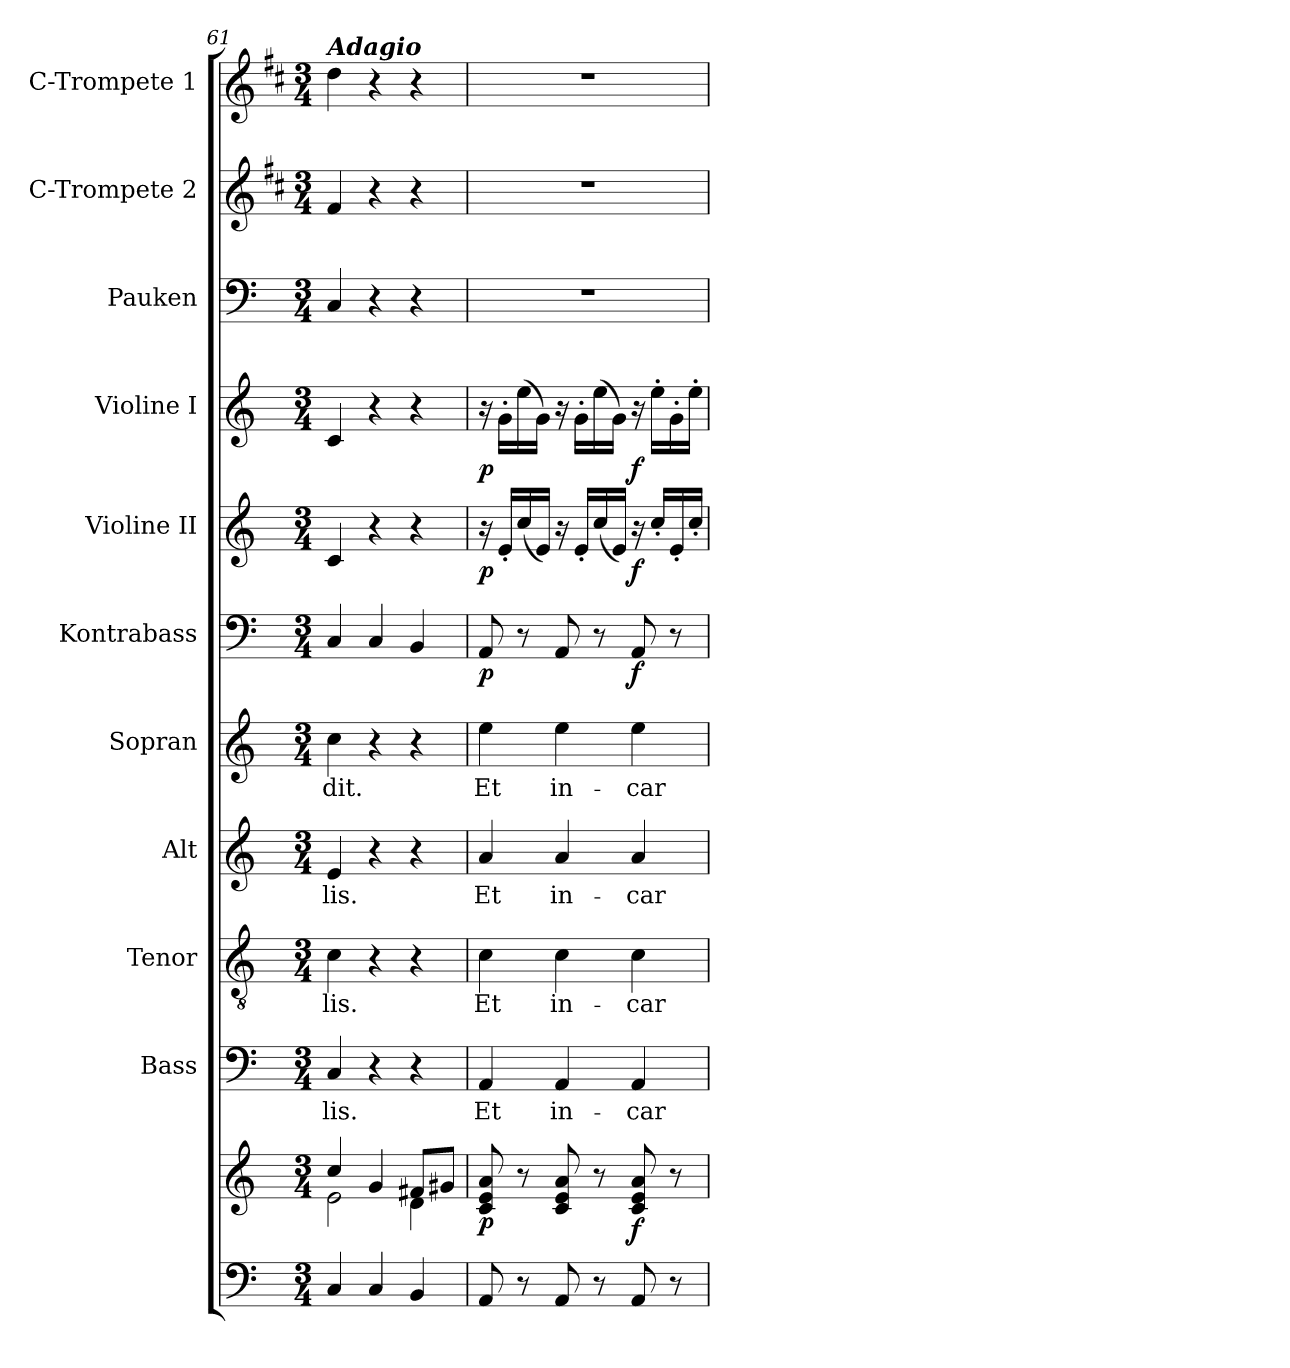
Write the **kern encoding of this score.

**kern	**kern	**dynam	**kern	**text	**kern	**text	**kern	**text	**kern	**text	**kern	**dynam	**kern	**dynam	**kern	**dynam	**kern	**kern	**kern
*part11	*part11	*part11	*part10	*part10	*part9	*part9	*part8	*part8	*part7	*part7	*part6	*part6	*part5	*part5	*part4	*part4	*part3	*part2	*part1
*staff12	*staff11	*staff11/12	*staff10	*staff10	*staff9	*staff9	*staff8	*staff8	*staff7	*staff7	*staff6	*staff6	*staff5	*staff5	*staff4	*staff4	*staff3	*staff2	*staff1
*	*	*	*I"Bass	*	*I"Tenor	*	*I"Alt	*	*I"Sopran	*	*I"Kontrabass	*	*I"Violine II	*	*I"Violine I	*	*I"Pauken	*I"C-Trompete 2	*I"C-Trompete 1
*	*	*	*I'B.	*	*I'T.	*	*I'A.	*	*I'S.	*	*I'Kb.	*	*I'Vl. II	*	*I'Vl. I	*	*I'Pk.	*I'C Trp. 2	*I'C Trp. 1
*clefF4	*clefG2	*	*clefF4	*	*clefGv2	*	*clefG2	*	*clefG2	*	*clefF4	*	*clefG2	*	*clefG2	*	*clefF4	*clefG2	*clefG2
*	*	*	*	*	*	*	*	*	*	*	*ITrd7c12	*	*	*	*	*	*	*ITrd1c2	*ITrd1c2
*k[]	*k[]	*	*k[]	*	*k[]	*	*k[]	*	*k[]	*	*k[]	*	*k[]	*	*k[]	*	*k[]	*k[]	*k[]
*C:	*C:	*	*C:	*	*C:	*	*C:	*	*C:	*	*C:	*	*C:	*	*C:	*	*C:	*C:	*C:
*M3/4	*M3/4	*	*M3/4	*	*M3/4	*	*M3/4	*	*M3/4	*	*M3/4	*	*M3/4	*	*M3/4	*	*M3/4	*M3/4	*M3/4
=61	=61	=61	=61	=61	=61	=61	=61	=61	=61	=61	=61	=61	=61	=61	=61	=61	=61	=61	=61
*	*^	*	*	*	*	*	*	*	*	*	*	*	*	*	*	*	*	*	*
!	!	!	!	!	!	!	!	!	!	!	!	!	!	!	!	!	!	!	!	!LO:TX:a:Bi:t=Adagio
!	!	!	!	!	!LO:LY:b	!	!LO:LY:b	!	!LO:LY:b	!	!LO:LY:b	!	!	!	!	!	!	!	!	!
4C/	4cc/	2e\	.	4C/	-lis.	4c\	-lis.	4e/	-lis.	4cc\	-dit.	4CC/	.	4c/	.	4c/	.	4C/	4e/	4cc\
4C/	4g/	.	.	4r	.	4r	.	4r	.	4r	.	4CC/	.	4r	.	4r	.	4r	4r	4r
4BB/	8f#X/L	4d\	.	4r	.	4r	.	4r	.	4r	.	4BBB/	.	4r	.	4r	.	4r	4r	4r
.	8g#X/J	.	.	.	.	.	.	.	.	.	.	.	.	.	.	.	.	.	.	.
*	*v	*v	*	*	*	*	*	*	*	*	*	*	*	*	*	*	*	*	*	*
!!LO:PB:g=z
=62	=62	=62	=62	=62	=62	=62	=62	=62	=62	=62	=62	=62	=62	=62	=62	=62	=62	=62	=62
!	!	!LO:DY:b	!	!LO:LY:b	!	!LO:LY:b	!	!LO:LY:b	!	!LO:LY:b	!	!LO:DY:b	!	!LO:DY:b	!	!LO:DY:b	!	!	!
8AA/	8c/ 8e/ 8a/	p	4AA/	Et	4c\	Et	4a/	Et	4ee\	Et	8AAA/	p	16r	p	16r	p	2.r	2.r	2.r
.	.	.	.	.	.	.	.	.	.	.	.	.	16e'</LL	.	16g'>\LL	.	.	.	.
8r	8r	.	.	.	.	.	.	.	.	.	8r	.	(<16cc/	.	(>16ee\	.	.	.	.
.	.	.	.	.	.	.	.	.	.	.	.	.	16e/JJ)	.	16g\JJ)	.	.	.	.
!	!	!	!	!LO:LY:b	!	!LO:LY:b	!	!LO:LY:b	!	!LO:LY:b	!	!	!	!	!	!	!	!	!
8AA/	8c/ 8e/ 8a/	.	4AA/	in-	4c\	in-	4a/	in-	4ee\	in-	8AAA/	.	16r	.	16r	.	.	.	.
.	.	.	.	.	.	.	.	.	.	.	.	.	16e'</LL	.	16g'>\LL	.	.	.	.
8r	8r	.	.	.	.	.	.	.	.	.	8r	.	(<16cc/	.	(>16ee\	.	.	.	.
.	.	.	.	.	.	.	.	.	.	.	.	.	16e/JJ)	.	16g\JJ)	.	.	.	.
!	!	!LO:DY:b	!	!LO:LY:b	!	!LO:LY:b	!	!LO:LY:b	!	!LO:LY:b	!	!LO:DY:b	!	!LO:DY:b	!	!LO:DY:b	!	!	!
8AA/	8c/ 8e/ 8a/	f	4AA/	-car-	4c\	-car-	4a/	-car-	4ee\	-car-	8AAA/	f	16r	f	16r	f	.	.	.
.	.	.	.	.	.	.	.	.	.	.	.	.	16cc'</LL	.	16ee'>\LL	.	.	.	.
8r	8r	.	.	.	.	.	.	.	.	.	8r	.	16e'</	.	16g'>\	.	.	.	.
.	.	.	.	.	.	.	.	.	.	.	.	.	16cc'</JJ	.	16ee'>\JJ	.	.	.	.
=	=	=	=	=	=	=	=	=	=	=	=	=	=	=	=	=	=	=	=
*-	*-	*-	*-	*-	*-	*-	*-	*-	*-	*-	*-	*-	*-	*-	*-	*-	*-	*-	*-
